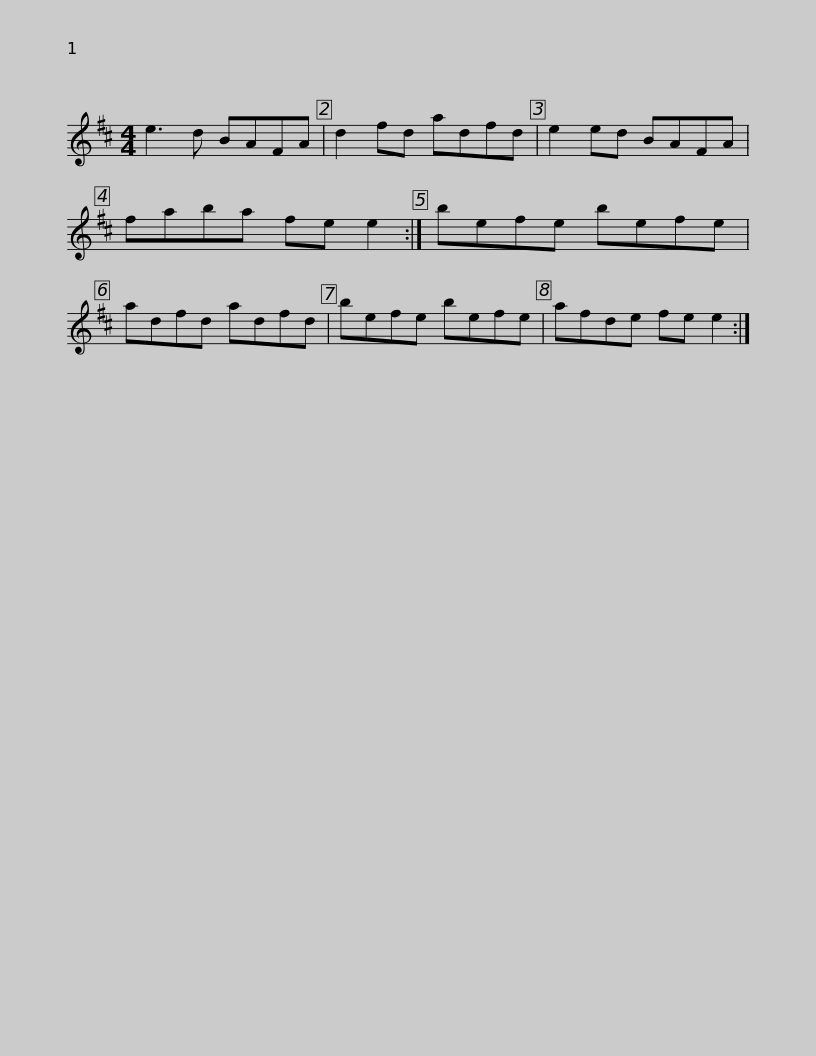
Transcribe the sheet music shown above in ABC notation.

X:1
L:1/8
M:4/4
I:linebreak $
K:D
V:1 treble
V:1
 e3 d BAFA | d2 fd adfd | e2 ed BAFA | faba fe e2 :| befe befe |$ %5
 adfd adfd | befe befe | afde fe e2 :| %8
